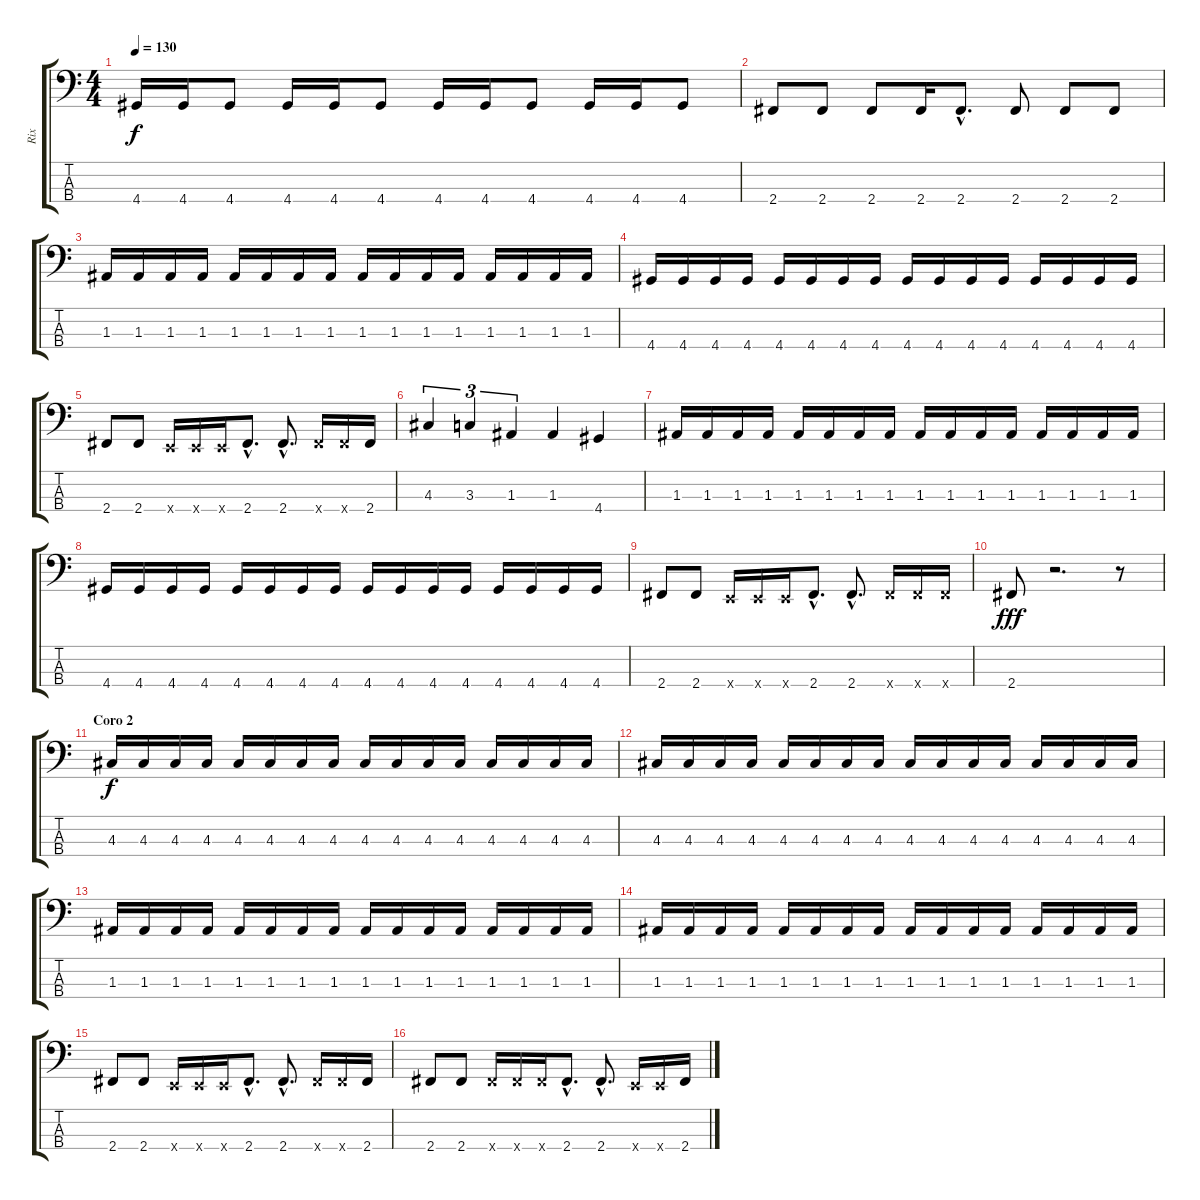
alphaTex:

\track ("Rix" "Rix") {instrument electricbasspick}
\staff {score tabs}
\tuning (G2 D2 A1 E1) {hide}
\ts (4 4)
\tempo 130
\clef f4
\ks c
4.4.16{dy f} 4.4.16 4.4.8 4.4.16 4.4.16 4.4.8 4.4.16 4.4.16 4.4.8 4.4.16 4.4.16 4.4.8 |
2.4.8 2.4.8 2.4.8 2.4.16 2.4{hac}.8{d} 2.4.8 2.4.8 2.4.8 |
1.3.16 1.3.16 1.3.16 1.3.16 1.3.16 1.3.16 1.3.16 1.3.16 1.3.16 1.3.16 1.3.16 1.3.16 1.3.16 1.3.16 1.3.16 1.3.16 |
4.4.16 4.4.16 4.4.16 4.4.16 4.4.16 4.4.16 4.4.16 4.4.16 4.4.16 4.4.16 4.4.16 4.4.16 4.4.16 4.4.16 4.4.16 4.4.16 |
2.4.8 2.4.8 0.4{x}.16 0.4{x}.16 0.4{x}.16 2.4{hac}.8{d} 2.4{hac}.8{d} 2.4{x}.16 2.4{x}.16 2.4.16 |
4.3.4{tu (3 2)} 3.3.4{tu (3 2)} 1.3.4{tu (3 2)} 1.3.4 4.4.4 |
1.3.16 1.3.16 1.3.16 1.3.16 1.3.16 1.3.16 1.3.16 1.3.16 1.3.16 1.3.16 1.3.16 1.3.16 1.3.16 1.3.16 1.3.16 1.3.16 |
4.4.16 4.4.16 4.4.16 4.4.16 4.4.16 4.4.16 4.4.16 4.4.16 4.4.16 4.4.16 4.4.16 4.4.16 4.4.16 4.4.16 4.4.16 4.4.16 |
2.4.8 2.4.8 0.4{x}.16 0.4{x}.16 0.4{x}.16 2.4{hac}.8{d} 2.4{hac}.8{d} 2.4{x}.16 2.4{x}.16 2.4{x}.16 |
2.4.8{dy fff} r.2{d} r.8 |
\section ("" "Coro 2")
4.3.16{dy f} 4.3.16 4.3.16 4.3.16 4.3.16 4.3.16 4.3.16 4.3.16 4.3.16 4.3.16 4.3.16 4.3.16 4.3.16 4.3.16 4.3.16 4.3.16 |
4.3.16 4.3.16 4.3.16 4.3.16 4.3.16 4.3.16 4.3.16 4.3.16 4.3.16 4.3.16 4.3.16 4.3.16 4.3.16 4.3.16 4.3.16 4.3.16 |
1.3.16 1.3.16 1.3.16 1.3.16 1.3.16 1.3.16 1.3.16 1.3.16 1.3.16 1.3.16 1.3.16 1.3.16 1.3.16 1.3.16 1.3.16 1.3.16 |
1.3.16 1.3.16 1.3.16 1.3.16 1.3.16 1.3.16 1.3.16 1.3.16 1.3.16 1.3.16 1.3.16 1.3.16 1.3.16 1.3.16 1.3.16 1.3.16 |
2.4.8 2.4.8 0.4{x}.16 0.4{x}.16 0.4{x}.16 2.4{hac}.8{d} 2.4{hac}.8{d} 2.4{x}.16 2.4{x}.16 2.4.16 |
2.4.8 2.4.8 2.4{x}.16 2.4{x}.16 2.4{x}.16 2.4{hac}.8{d} 2.4{hac}.8{d} 0.4{x}.16 0.4{x}.16 2.4.16
